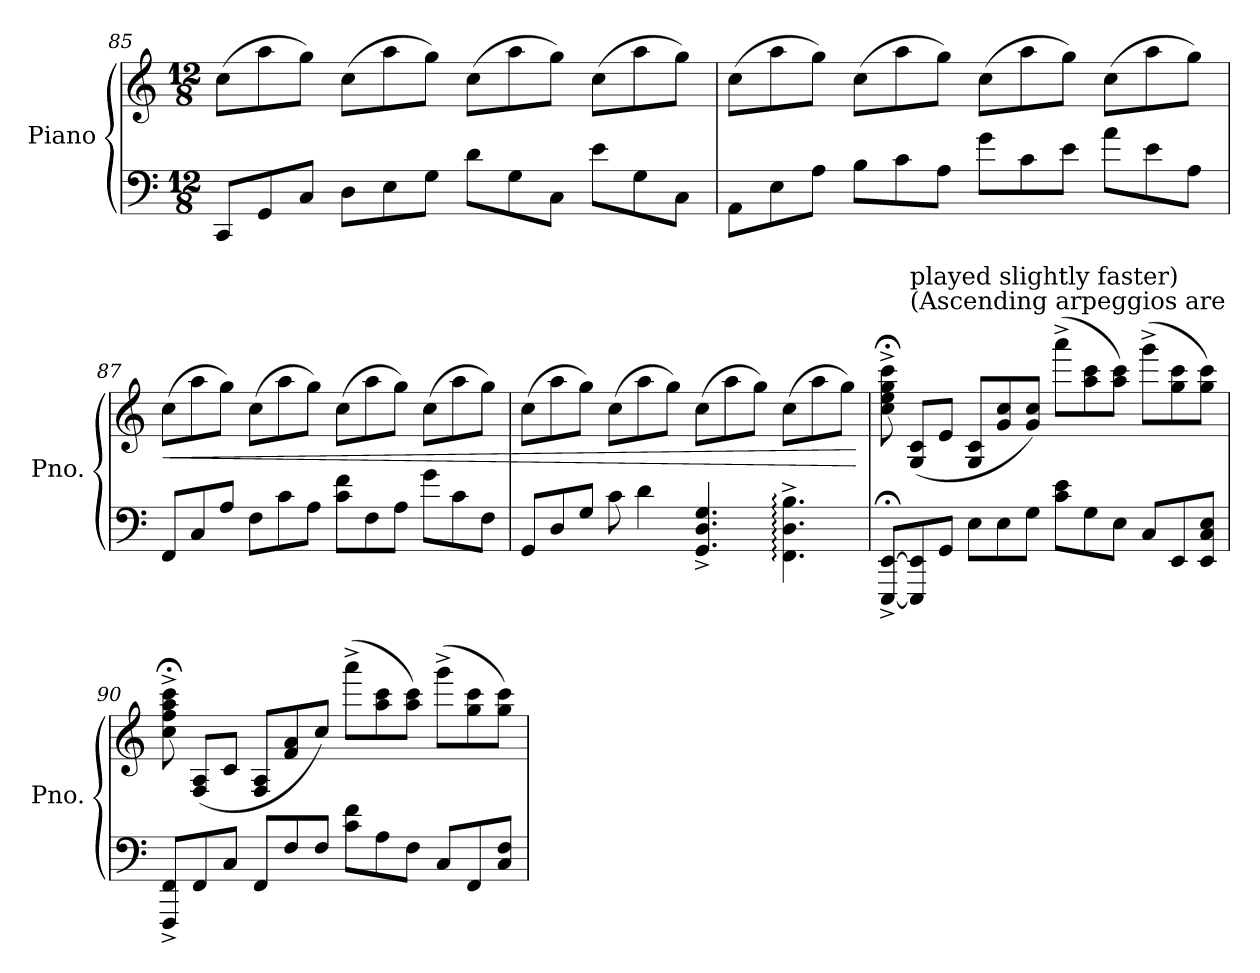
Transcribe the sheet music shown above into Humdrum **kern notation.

**kern	**kern	**dynam
*part1	*part1	*part1
*staff2	*staff1	*staff1/2
*I"Piano	*	*
*I'Pno.	*	*
*clefF4	*clefG2	*
*k[]	*k[]	*
*M12/8	*M12/8	*
*MM141	*MM141	*
=85	=85	=85
8CC/L	(8cc\L	.
8GG/	8aa\	.
8C/J	8gg\J)	.
8D\L	(8cc\L	.
8E\	8aa\	.
8G\J	8gg\J)	.
8d\L	(8cc\L	.
8G\	8aa\	.
8C\J	8gg\J)	.
8e\L	(8cc\L	.
8G\	8aa\	.
8C\J	8gg\J)	.
=86	=86	=86
8AA\L	(8cc\L	.
8E\	8aa\	.
8A\J	8gg\J)	.
8B\L	(8cc\L	.
8c\	8aa\	.
8A\J	8gg\J)	.
8g\L	(8cc\L	.
8c\	8aa\	.
8e\J	8gg\J)	.
8a\L	(8cc\L	.
8e\	8aa\	.
8A\J	8gg\J)	.
!!LO:LB:g=z
=87	=87	=87
!	!	!LO:HP:b
8FF/L	(8cc\L	<
8C/	8aa\	.
8A/J	8gg\J)	.
8F\L	(8cc\L	.
8c\	8aa\	.
8A\J	8gg\J)	.
8c\ 8f\L	(8cc\L	.
8F\	8aa\	.
8A\J	8gg\J)	.
8g\L	(8cc\L	.
8c\	8aa\	.
8F\J	8gg\J)	.
=88	=88	=88
8GG/L	(8cc\L	.
8D/	8aa\	.
8G/J	8gg\J)	.
8c\	(8cc\L	.
4d\	8aa\	.
.	8gg\J)	.
4.GG/^ 4.D/^ 4.G/^	(8cc\L	.
.	8aa\	.
.	8gg\J)	.
4.FF\:^ 4.D\:^ 4.B\:^	(8cc\L	.
.	8aa\	.
.	8gg\J)	.
.	.	[
!!LO:LB:g=z
=89	=89	=89
!	!	!LO:DY:a=2
[8EEE/;<^ [8EE/;<^L	8cc\;<^ 8ee\;<^ 8gg\;<^ 8ccc\;<^	other-dynamics
*	*MM180	*
!	!LO:TX:a:t=(Ascending arpeggios are	!
!	!LO:TX:a:t=played slightly faster)	!
8EEE/] 8EE/]	(8G/ 8c/L	.
8GG/J	8e/J	.
8E\L	8G/ 8c/L	.
8E\	8g/ 8cc/	.
8G\J	8g/ 8cc/J)	.
*	*MM141	*
8c\ 8e\L	(8aaa^\L	.
8G\	8aa\ 8ccc\	.
8E\J	8aa\ 8ccc\J)	.
8C/L	(8ggg^\L	.
8EE/	8gg\ 8ccc\	.
8EE/ 8C/ 8E/J	8gg\ 8ccc\J)	.
=90	=90	=90
8FFF/^ 8FF/^L	8cc\;<^ 8ff\;<^ 8aa\;<^ 8ccc\;<^	.
*	*MM180	*
8FF/	(8F/ 8A/L	.
8C/J	8c/J	.
8FF/L	8F/ 8A/L	.
8F/	8f/ 8a/	.
8F/J	8cc/J)	.
*	*MM141	*
8c\ 8f\L	(8aaa^\L	.
8A\	8aa\ 8ccc\	.
8F\J	8aa\ 8ccc\J)	.
8C/L	(8ggg^\L	.
8FF/	8gg\ 8ccc\	.
8C/ 8F/J	8gg\ 8ccc\J)	.
=	=	=
*-	*-	*-
